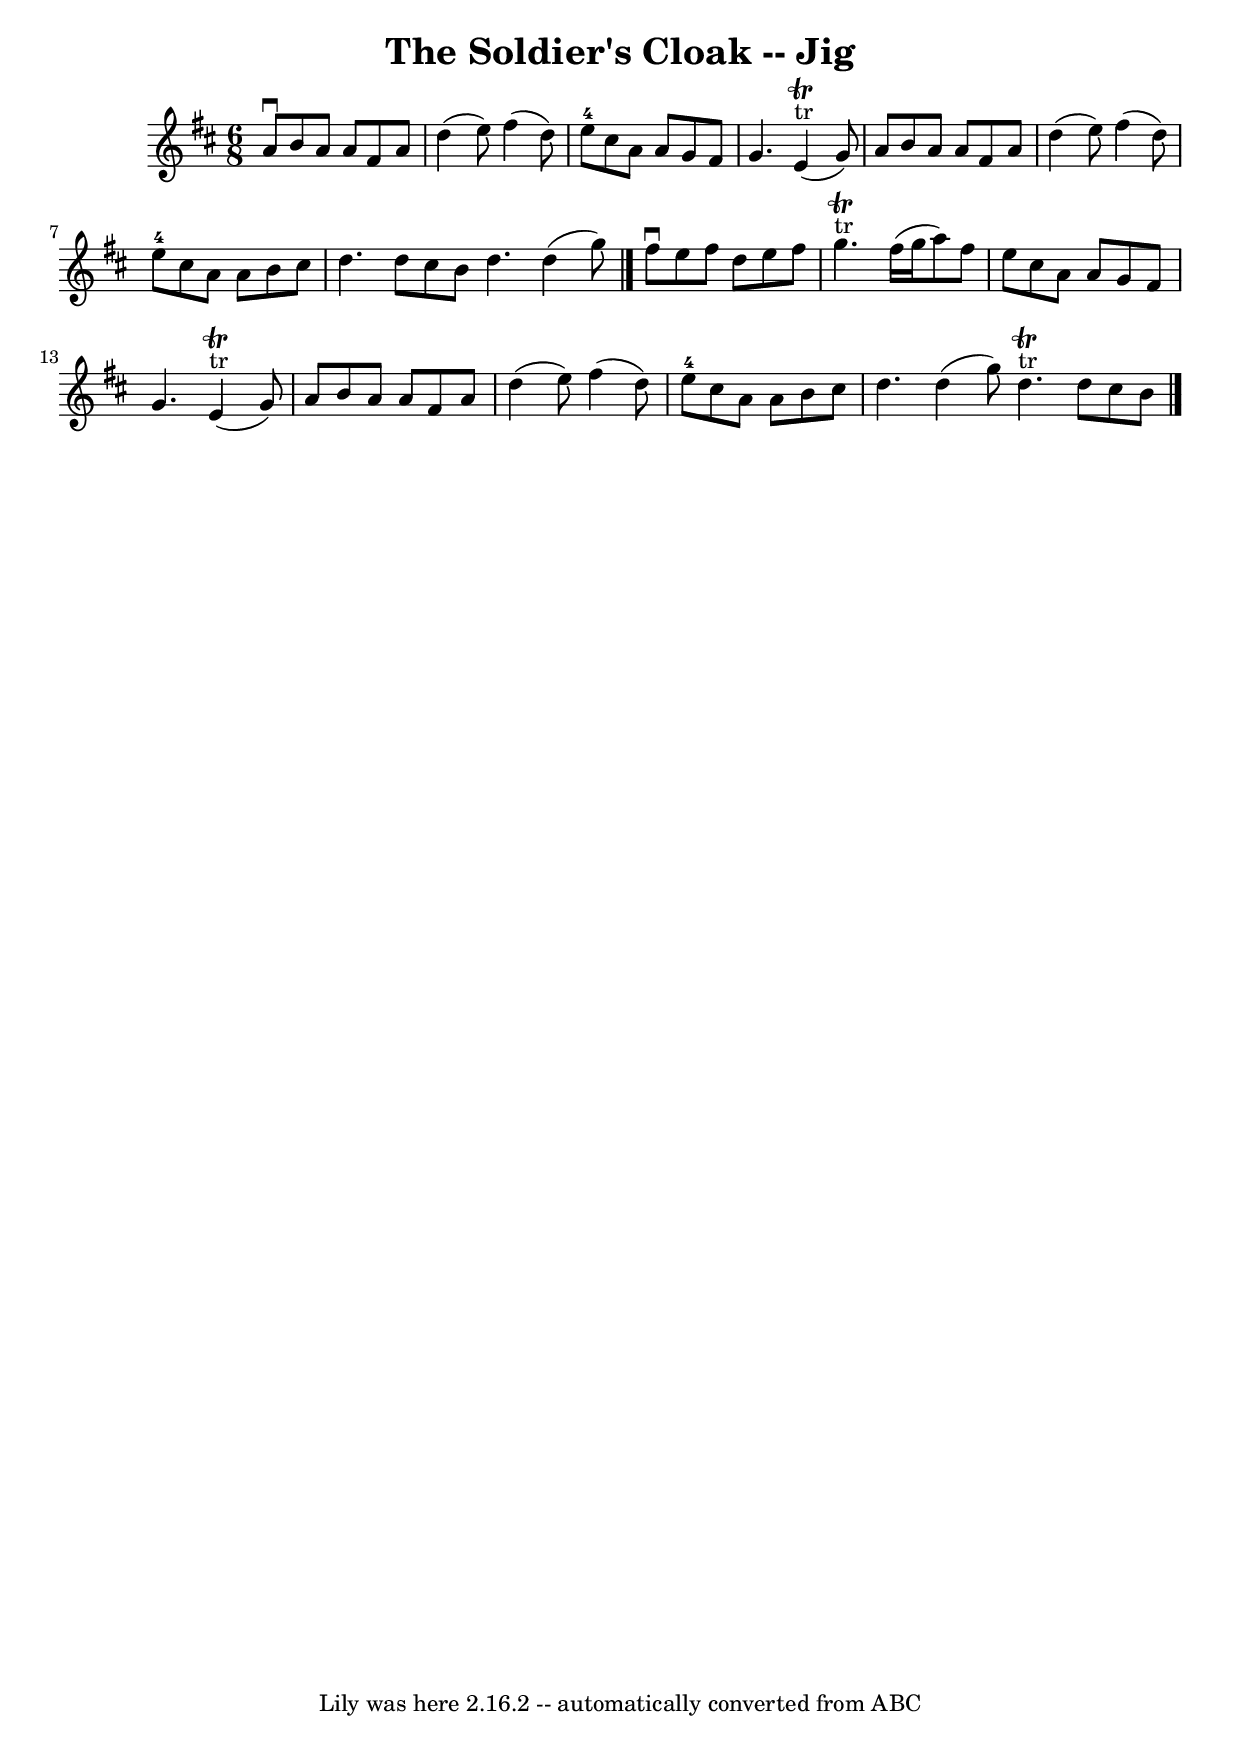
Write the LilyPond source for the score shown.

\version "2.16.2"
\include "Mammoth.ily"
\header {
  %% book = "Ryan's Mammoth Collection"
  crossRefNumber = "1"
  footnotes = "\\\\87 450"
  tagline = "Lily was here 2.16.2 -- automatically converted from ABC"
  title = "The Soldier's Cloak -- Jig"

}
voicedefault =  {


  \time 6/8 
  \key d \major
  a'8^\downbow b'8 a'8 a'8 fis'8 a'8    
  |
  d''4 (e''8) fis''4 (d''8)   |
  e''8-4   
  cis''8 a'8 a'8 g'8 fis'8    |
  g'4. e'4^"tr"^\trill(
  g'8)   |
  a'8 b'8 a'8 a'8 fis'8 a'8    |
  
  d''4 (e''8) fis''4 (d''8)   |
  e''8-4 cis''8    
  a'8 a'8 b'8 cis''8    |
  d''4. d''8 cis''8 b'8    
  \bar ":|" d''4. d''4 (g''8)   \bar "|." fis''8^\downbow e''8  
  fis''8 d''8 e''8 fis''8    |
  g''4.^"tr"^\trill fis''16 
  (g''16 a''8) fis''8    |
  e''8 cis''8 a'8 a'8    
  g'8 fis'8    |
  g'4. e'4^"tr"^\trill(g'8)   |
  
  a'8 b'8 a'8 a'8 fis'8 a'8    |
  d''4 (e''8)   
  fis''4 (d''8)   |
  e''8-4 cis''8 a'8 a'8 b'8    
  cis''8    |
  d''4. d''4 (g''8)   \bar ":|" d''4. 
  ^"tr"^\trill d''8 cis''8 b'8    \bar "|."   

}

\score{
  <<

    \context Staff="default"
    {
      \voicedefault 
      
    }

  >>
  \layout {
    
  }
  \midi {
  }

}
